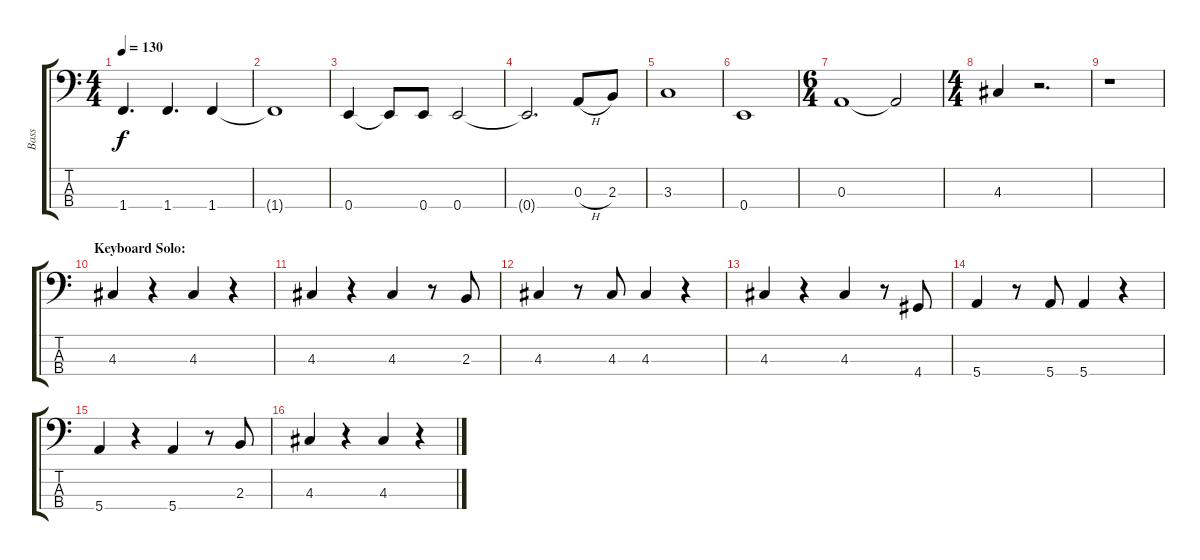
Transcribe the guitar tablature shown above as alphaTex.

\track ("Bass" "Bass") {instrument electricbasspick}
\staff {score tabs}
\tuning (G2 D2 A1 E1) {hide}
\ts (4 4)
\tempo 130
\clef f4
\ks c
1.4.4{d dy f} 1.4.4{d} 1.4.4 |
1.4{t}.1 |
0.4.4 0.4{t}.8 0.4.8 0.4.2 |
0.4{t}.2{d} 0.3{h}.8 2.3.8 |
3.3.1 |
0.4.1 |
\ts (6 4)
0.3.1 0.3{t}.2 |
\ts (4 4)
4.3.4 r.2{d} |
r.1 |
\section ("" "Keyboard Solo:")
4.3.4 r.4 4.3.4 r.4 |
4.3.4 r.4 4.3.4 r.8 2.3.8 |
4.3.4 r.8 4.3.8 4.3.4 r.4 |
4.3.4 r.4 4.3.4 r.8 4.4.8 |
5.4.4 r.8 5.4.8 5.4.4 r.4 |
5.4.4 r.4 5.4.4 r.8 2.3.8 |
4.3.4 r.4 4.3.4 r.4
